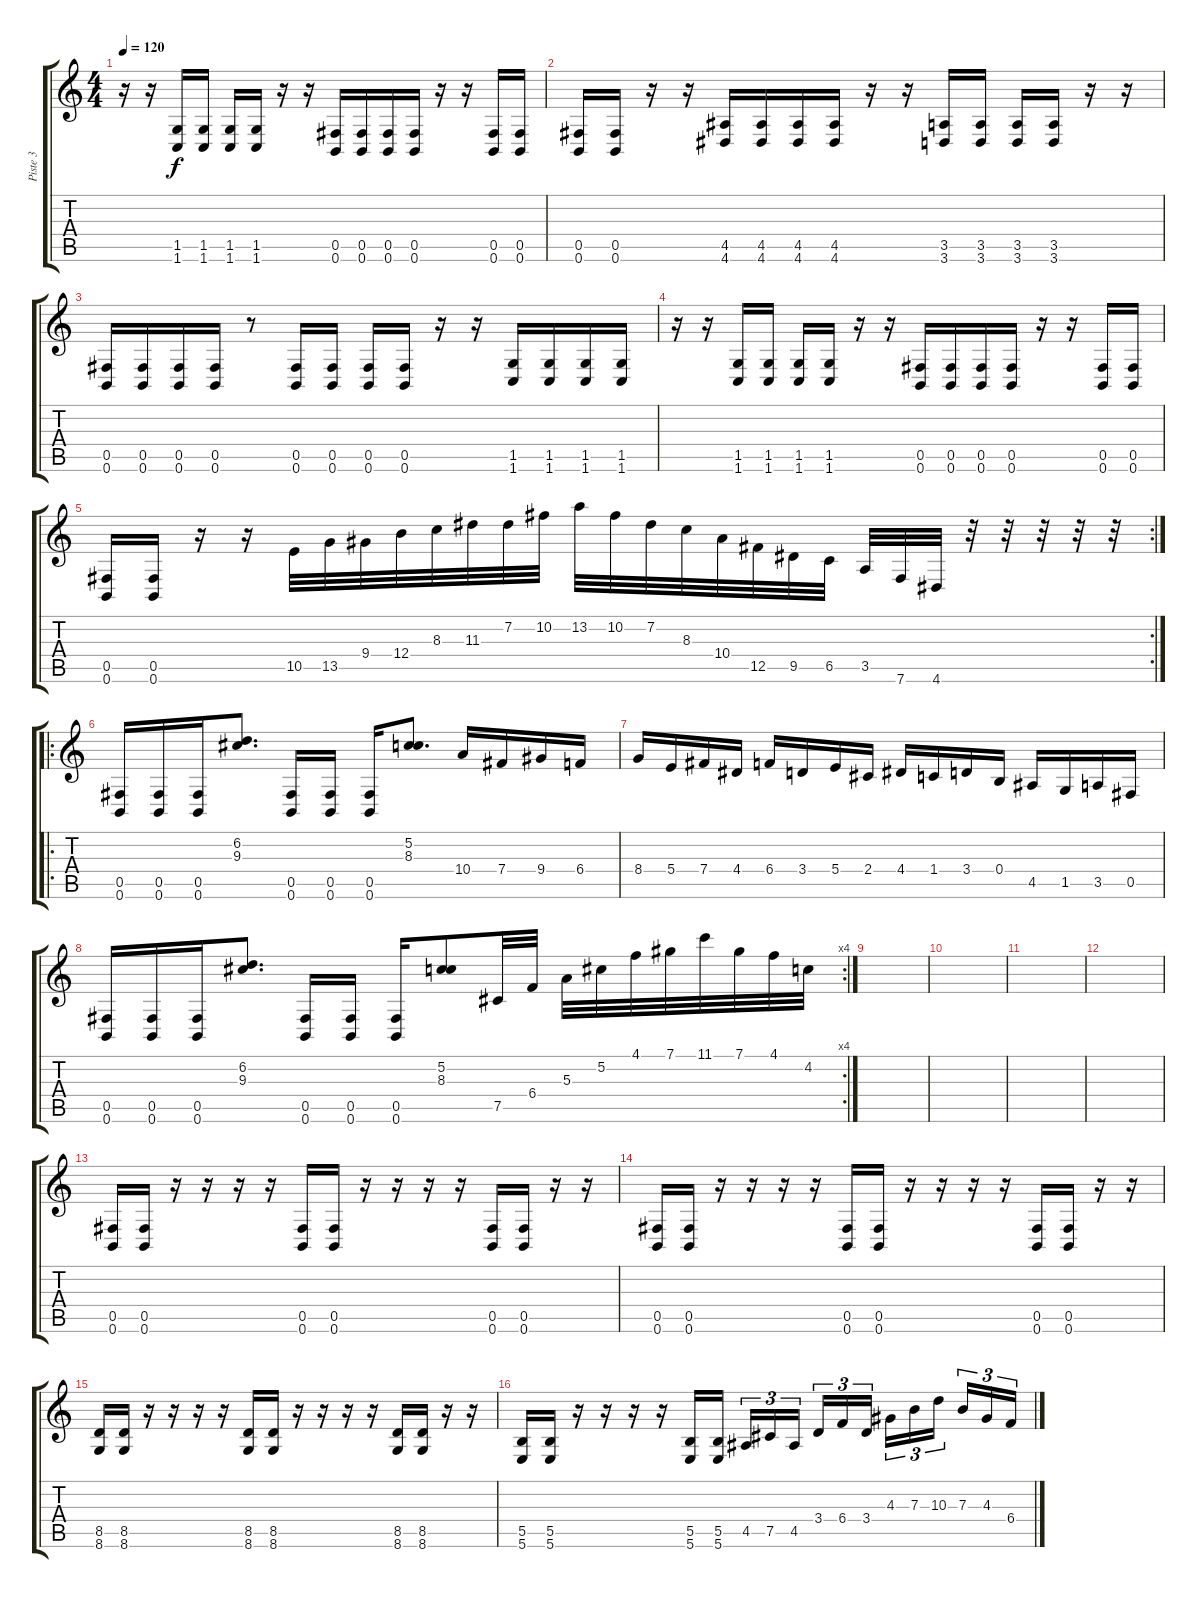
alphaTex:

\track ("Piste 3" "Piste 3") {instrument distortionguitar}
\staff {score tabs}
\tuning (Db4 Ab3 E3 B2 Gb2 B1) {hide}
\ts (4 4)
\tempo 120
\clef g2
\ks c
r.16{dy f} r.16 (1.5 1.6).16 (1.5 1.6).16 (1.5 1.6).16 (1.5 1.6).16 r.16 r.16 (0.5 0.6).16 (0.5 0.6).16 (0.5 0.6).16 (0.5 0.6).16 r.16 r.16 (0.5 0.6).16 (0.5 0.6).16 |
(0.5 0.6).16 (0.5 0.6).16 r.16 r.16 (4.5 4.6).16 (4.5 4.6).16 (4.5 4.6).16 (4.5 4.6).16 r.16 r.16 (3.5 3.6).16 (3.5 3.6).16 (3.5 3.6).16 (3.5 3.6).16 r.16 r.16 |
(0.5 0.6).16 (0.5 0.6).16 (0.5 0.6).16 (0.5 0.6).16 r.8 (0.5 0.6).16 (0.5 0.6).16 (0.5 0.6).16 (0.5 0.6).16 r.16 r.16 (1.5 1.6).16 (1.5 1.6).16 (1.5 1.6).16 (1.5 1.6).16 |
r.16 r.16 (1.5 1.6).16 (1.5 1.6).16 (1.5 1.6).16 (1.5 1.6).16 r.16 r.16 (0.5 0.6).16 (0.5 0.6).16 (0.5 0.6).16 (0.5 0.6).16 r.16 r.16 (0.5 0.6).16 (0.5 0.6).16 |
\rc 2
(0.5 0.6).16 (0.5 0.6).16 r.16 r.16 10.5.32 13.5.32 9.4.32 12.4.32 8.3.32 11.3.32 7.2.32 10.2.32 13.2.32 10.2.32 7.2.32 8.3.32 10.4.32 12.5.32 9.5.32 6.5.32 3.5.32 7.6.32 4.6.32 r.32 r.32 r.32 r.32 r.32 |
\ro
(0.5 0.6).16 (0.5 0.6).16 (0.5 0.6).16 (6.2 9.3).8{d} (0.5 0.6).16 (0.5 0.6).16 (0.5 0.6).16 (5.2 8.3).8{d} 10.4.16 7.4.16 9.4.16 6.4.16 |
8.4.16 5.4.16 7.4.16 4.4.16 6.4.16 3.4.16 5.4.16 2.4.16 4.4.16 1.4.16 3.4.16 0.4.16 4.5.16 1.5.16 3.5.16 0.5.16 |
\rc 4
(0.5 0.6).16 (0.5 0.6).16 (0.5 0.6).16 (6.2 9.3).8{d} (0.5 0.6).16 (0.5 0.6).16 (0.5 0.6).16 (5.2 8.3).8 7.5.32 6.4.32 5.3.32 5.2.32 4.1.32 7.1.32 11.1.32 7.1.32 4.1.32 4.2.32 |
|
|
|
|
(0.5 0.6).16 (0.5 0.6).16 r.16 r.16 r.16 r.16 (0.5 0.6).16 (0.5 0.6).16 r.16 r.16 r.16 r.16 (0.5 0.6).16 (0.5 0.6).16 r.16 r.16 |
(0.5 0.6).16 (0.5 0.6).16 r.16 r.16 r.16 r.16 (0.5 0.6).16 (0.5 0.6).16 r.16 r.16 r.16 r.16 (0.5 0.6).16 (0.5 0.6).16 r.16 r.16 |
(8.5 8.6).16 (8.5 8.6).16 r.16 r.16 r.16 r.16 (8.5 8.6).16 (8.5 8.6).16 r.16 r.16 r.16 r.16 (8.5 8.6).16 (8.5 8.6).16 r.16 r.16 |
(5.5 5.6).16 (5.5 5.6).16 r.16 r.16 r.16 r.16 (5.5 5.6).16 (5.5 5.6).16 4.5.16{tu (3 2)} 7.5.16{tu (3 2)} 4.5.16{tu (3 2) beam splitsecondary} 3.4.16{tu (3 2)} 6.4.16{tu (3 2)} 3.4.16{tu (3 2)} 4.3.16{tu (3 2)} 7.3.16{tu (3 2)} 10.3.16{tu (3 2) beam splitsecondary} 7.3.16{tu (3 2)} 4.3.16{tu (3 2)} 6.4.16{tu (3 2)}
